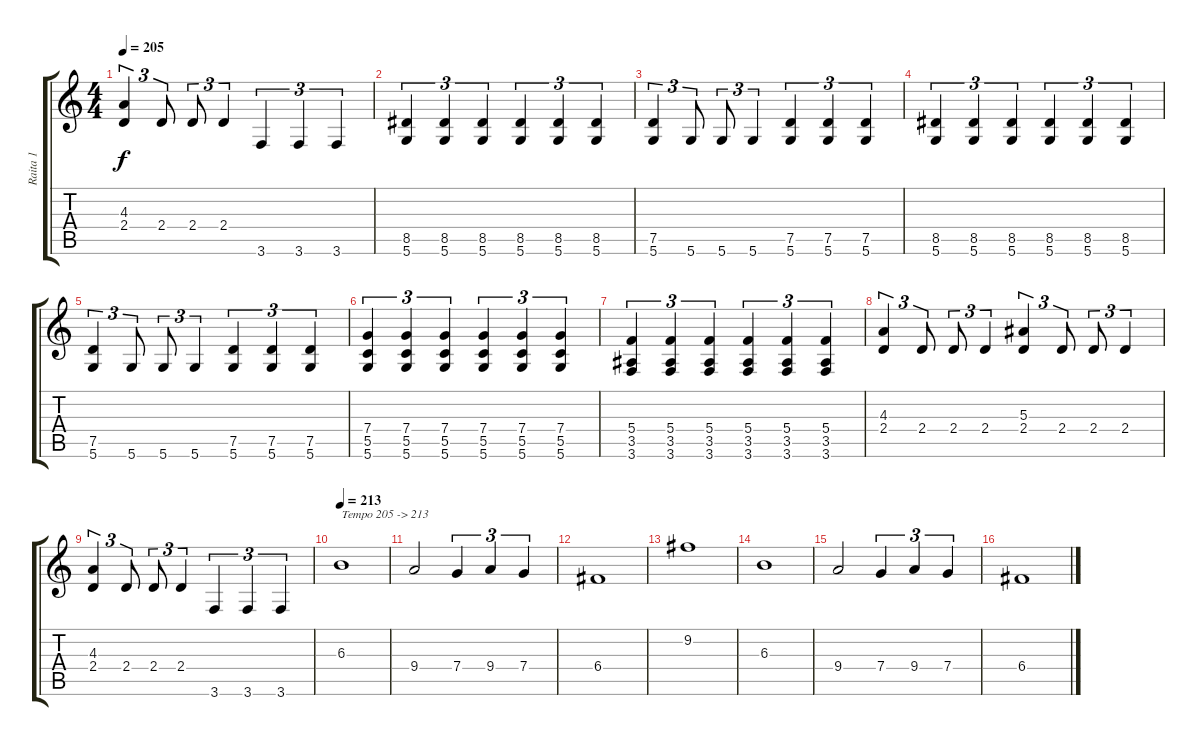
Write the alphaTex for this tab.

\track ("Raita 1" "Raita 1") {instrument distortionguitar}
\staff {score tabs}
\tuning (D4 A3 F3 C3 G2 D2) {hide}
\ts (4 4)
\tempo 205
\clef g2
\ks c
(4.3 2.4).4{tu (3 2) dy f} 2.4.8{tu (3 2)} 2.4.8{tu (3 2)} 2.4.4{tu (3 2)} 3.6.4{tu (3 2)} 3.6.4{tu (3 2)} 3.6.4{tu (3 2)} |
(8.5 5.6).4{tu (3 2)} (8.5 5.6).4{tu (3 2)} (8.5 5.6).4{tu (3 2)} (8.5 5.6).4{tu (3 2)} (8.5 5.6).4{tu (3 2)} (8.5 5.6).4{tu (3 2)} |
(7.5 5.6).4{tu (3 2)} 5.6.8{tu (3 2)} 5.6.8{tu (3 2)} 5.6.4{tu (3 2)} (7.5 5.6).4{tu (3 2)} (7.5 5.6).4{tu (3 2)} (7.5 5.6).4{tu (3 2)} |
(8.5 5.6).4{tu (3 2)} (8.5 5.6).4{tu (3 2)} (8.5 5.6).4{tu (3 2)} (8.5 5.6).4{tu (3 2)} (8.5 5.6).4{tu (3 2)} (8.5 5.6).4{tu (3 2)} |
(7.5 5.6).4{tu (3 2)} 5.6.8{tu (3 2)} 5.6.8{tu (3 2)} 5.6.4{tu (3 2)} (7.5 5.6).4{tu (3 2)} (7.5 5.6).4{tu (3 2)} (7.5 5.6).4{tu (3 2)} |
(7.4 5.5 5.6).4{tu (3 2)} (7.4 5.5 5.6).4{tu (3 2)} (7.4 5.5 5.6).4{tu (3 2)} (7.4 5.5 5.6).4{tu (3 2)} (7.4 5.5 5.6).4{tu (3 2)} (7.4 5.5 5.6).4{tu (3 2)} |
(5.4 3.5 3.6).4{tu (3 2)} (5.4 3.5 3.6).4{tu (3 2)} (5.4 3.5 3.6).4{tu (3 2)} (5.4 3.5 3.6).4{tu (3 2)} (5.4 3.5 3.6).4{tu (3 2)} (5.4 3.5 3.6).4{tu (3 2)} |
(4.3 2.4).4{tu (3 2)} 2.4.8{tu (3 2)} 2.4.8{tu (3 2)} 2.4.4{tu (3 2)} (5.3 2.4).4{tu (3 2)} 2.4.8{tu (3 2)} 2.4.8{tu (3 2)} 2.4.4{tu (3 2)} |
(4.3 2.4).4{tu (3 2)} 2.4.8{tu (3 2)} 2.4.8{tu (3 2)} 2.4.4{tu (3 2)} 3.6.4{tu (3 2)} 3.6.4{tu (3 2)} 3.6.4{tu (3 2)} |
\tempo 213
6.3.1{txt "Tempo 205 -> 213" volume 13} |
9.4.2 7.4.4{tu (3 2)} 9.4.4{tu (3 2)} 7.4.4{tu (3 2)} |
6.4.1 |
9.2.1 |
6.3.1 |
9.4.2 7.4.4{tu (3 2)} 9.4.4{tu (3 2)} 7.4.4{tu (3 2)} |
6.4.1
